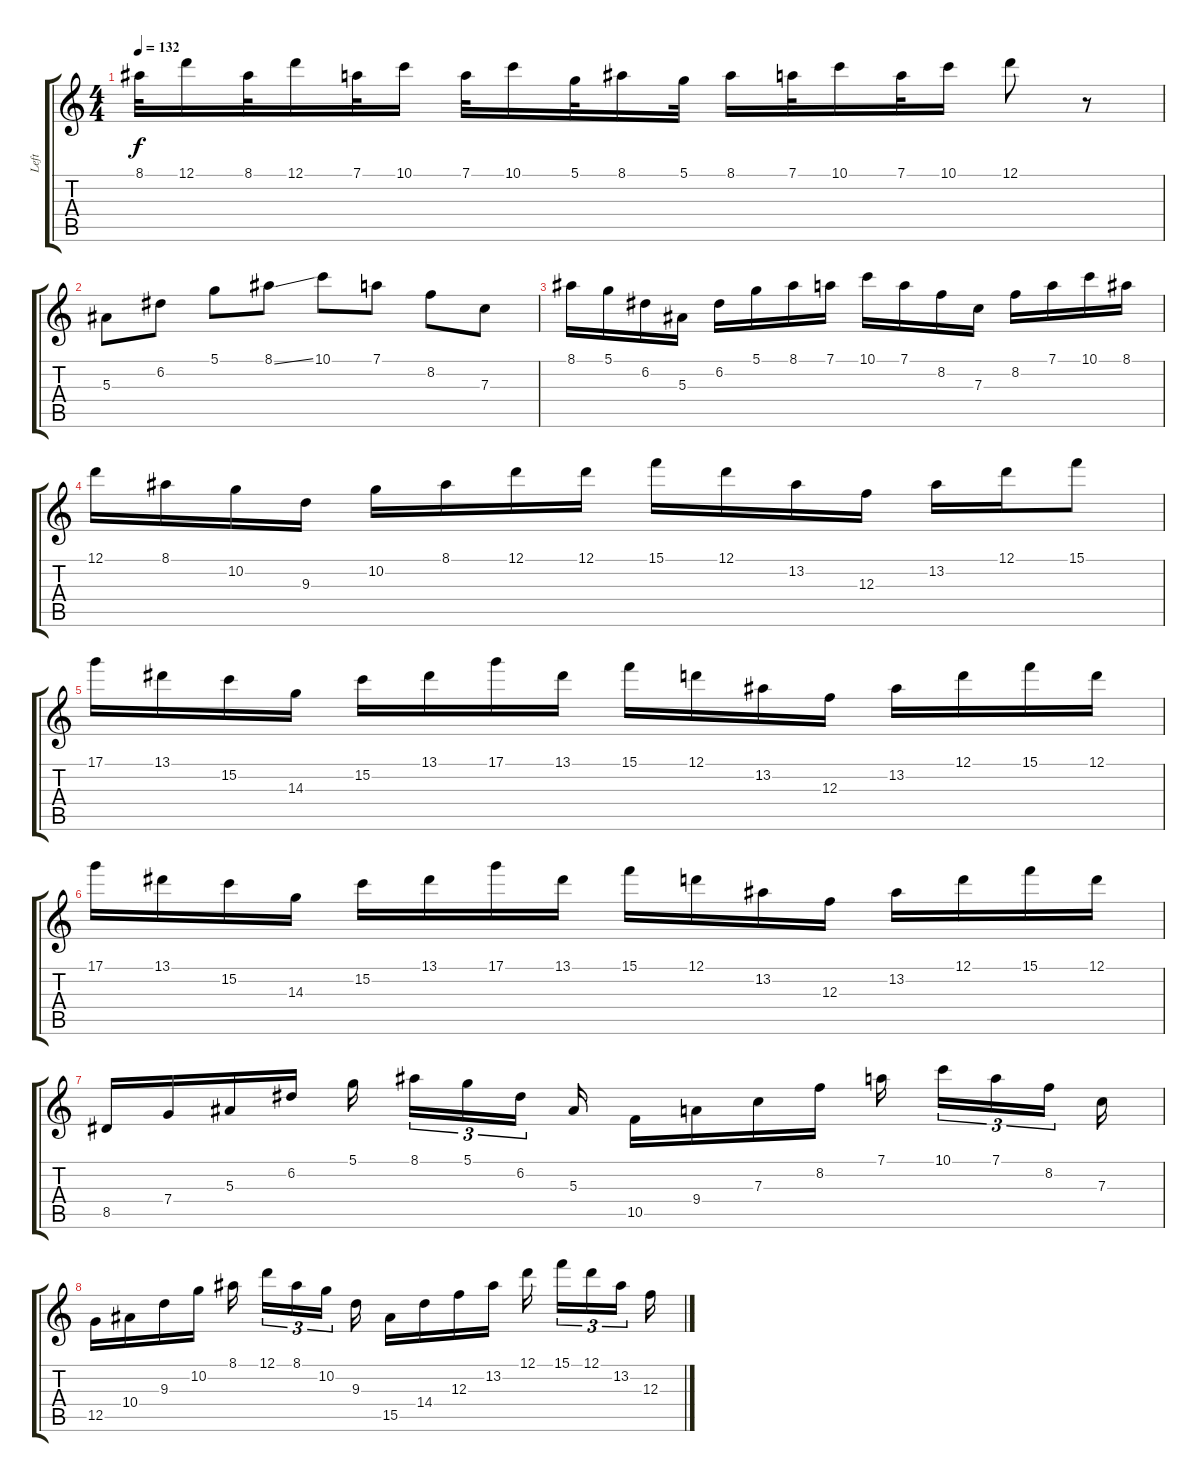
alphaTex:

\track ("Left" "Left") {instrument distortionguitar}
\staff {score tabs}
\tuning (D4 A3 F3 C3 G2 C2) {hide}
\ts (4 4)
\tempo 132
\clef g2
\ks c
8.1.32{dy f} 12.1.16 8.1.32 12.1.16 7.1.32 10.1.16 7.1.32 10.1.16 5.1.32 8.1.16 5.1.32 8.1.16 7.1.32 10.1.16 7.1.32 10.1.16 12.1.8 r.8 |
5.3.8 6.2.8 5.1.8 8.1{ss}.8 10.1.8 7.1.8 8.2.8 7.3.8 |
8.1.16 5.1.16 6.2.16 5.3.16 6.2.16 5.1.16 8.1.16 7.1.16 10.1.16 7.1.16 8.2.16 7.3.16 8.2.16 7.1.16 10.1.16 8.1.16 |
12.1.16 8.1.16 10.2.16 9.3.16 10.2.16 8.1.16 12.1.16 12.1.16 15.1.16 12.1.16 13.2.16 12.3.16 13.2.16 12.1.16 15.1.8 |
17.1.16 13.1.16 15.2.16 14.3.16 15.2.16 13.1.16 17.1.16 13.1.16 15.1.16 12.1.16 13.2.16 12.3.16 13.2.16 12.1.16 15.1.16 12.1.16 |
17.1.16 13.1.16 15.2.16 14.3.16 15.2.16 13.1.16 17.1.16 13.1.16 15.1.16 12.1.16 13.2.16 12.3.16 13.2.16 12.1.16 15.1.16 12.1.16 |
8.5.16 7.4.16 5.3.16 6.2.16 5.1.16 8.1.16{tu (3 2)} 5.1.16{tu (3 2)} 6.2.16{tu (3 2)} 5.3.16 10.5.16 9.4.16 7.3.16 8.2.16 7.1.16 10.1.16{tu (3 2)} 7.1.16{tu (3 2)} 8.2.16{tu (3 2)} 7.3.16 |
12.5.16 10.4.16 9.3.16 10.2.16 8.1.16 12.1.16{tu (3 2)} 8.1.16{tu (3 2)} 10.2.16{tu (3 2)} 9.3.16 15.5.16 14.4.16 12.3.16 13.2.16 12.1.16 15.1.16{tu (3 2)} 12.1.16{tu (3 2)} 13.2.16{tu (3 2)} 12.3.16
